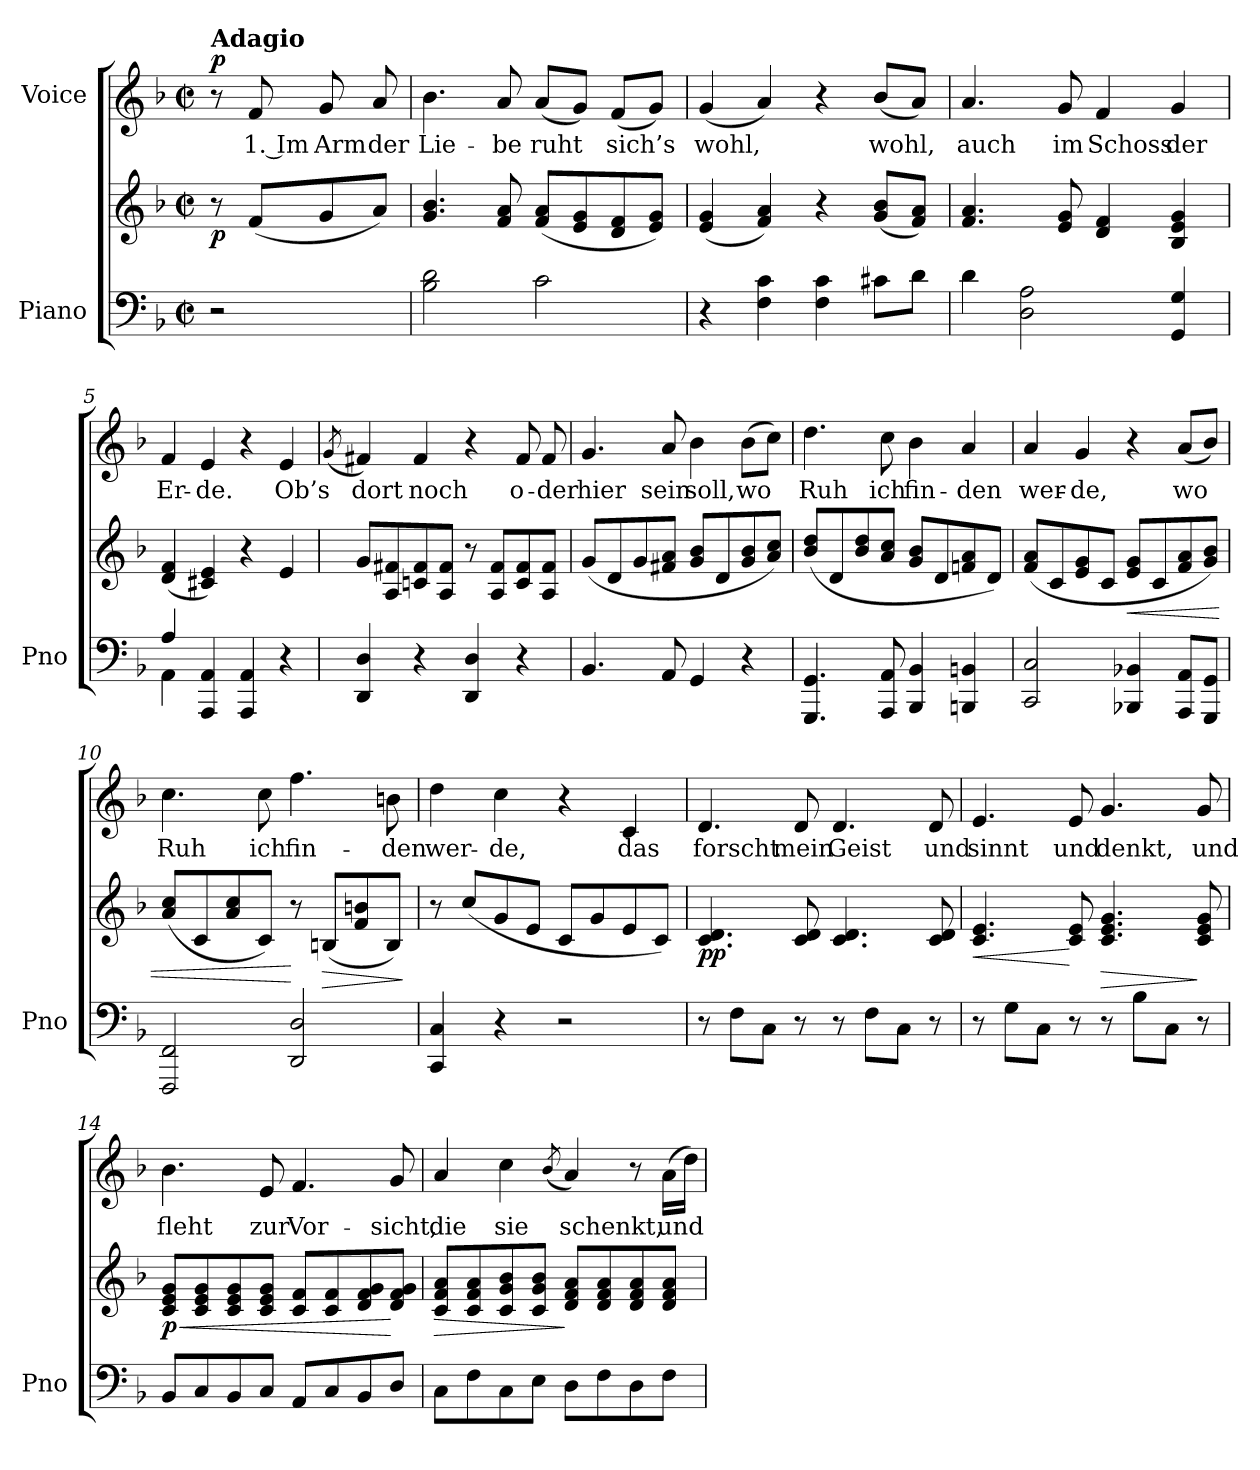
**kern	**kern	**dynam	**kern	**text	**dynam
*part2	*part2	*part2	*part1	*part1	*part1
*staff3	*staff2	*staff2/3	*staff1	*staff1	*staff1
*I"Piano	*	*	*I"Voice	*	*
*I'Pno	*	*	*	*	*
*clefF4	*clefG2	*	*clefG2	*	*
*k[b-]	*k[b-]	*	*k[b-]	*	*
*M2/2	*M2/2	*	*M2/2	*	*
*met(c|)	*met(c|)	*	*met(c|)	*	*
=1	=1	=1	=1	=1	=1
!	!	!	!LO:TX:a:B:t=Adagio	!	!
!	!	!LO:DY:b	!	!	!LO:DY:a
2r	8r	p	8r	.	p
!	!	!	!	!LO:LY:b	!
.	(8f/L	.	8f/	1. Im	.
!	!	!	!	!LO:LY:b	!
.	8g/	.	8g/	Arm	.
!	!	!	!	!LO:LY:b	!
.	8a/J)	.	8a/	der	.
=2	=2	=2	=2	=2	=2
!	!	!	!	!LO:LY:b	!
2B-\ 2d\	4.g/ 4.b-/	.	4.b-\	Lie-	.
!	!	!	!	!LO:LY:b	!
.	8f/ 8a/	.	8a/	-be	.
!	!	!	!	!LO:LY:b	!
2c\	(8f/ 8a/L	.	(8a/L	ruht	.
.	8e/ 8g/	.	8g/J)	.	.
!	!	!	!	!LO:LY:b	!
.	8d/ 8f/	.	(8f/L	sich’s	.
.	8e/ 8g/J)	.	8g/J)	.	.
=3	=3	=3	=3	=3	=3
!	!	!	!	!LO:LY:b	!
4r	(4e/ 4g/	.	(4g/	wohl,	.
4F\ 4c\	4f/ 4a/)	.	4a/)	.	.
4F\ 4c\	4r	.	4r	.	.
!	!	!	!	!LO:LY:b	!
8c#X\L	(8g/ 8b-/L	.	(8b-/L	wohl,	.
8d\J	8f/ 8a/J)	.	8a/J)	.	.
=4	=4	=4	=4	=4	=4
!	!	!	!	!LO:LY:b	!
4d\	4.f/ 4.a/	.	4.a/	auch	.
2D\ 2A\	.	.	.	.	.
!	!	!	!	!LO:LY:b	!
.	8e/ 8g/	.	8g/	im	.
!	!	!	!	!LO:LY:b	!
.	4d/ 4f/	.	4f/	Schoss	.
!	!	!	!	!LO:LY:b	!
4GG/ 4G/	4B-/ 4e/ 4g/	.	4g/	der	.
!!LO:LB:g=z
=5	=5	=5	=5	=5	=5
*^	*	*	*	*	*
!	!	!	!	!	!LO:LY:b	!
4A/	4AA\	(4d/ 4f/	.	4f/	Er-	.
!	!	!	!	!	!LO:LY:b	!
4AAA/ 4AA/	2.ryy	4c#X/ 4e/)	.	4e/	-de.	.
4AAA/ 4AA/	.	4r	.	4r	.	.
!	!	!	!	!	!LO:LY:b	!
4r	.	4e/	.	4e/	Ob’s	.
*v	*v	*	*	*	*	*
=6	=6	=6	=6	=6	=6
.	.	.	(8qg/	.	.
!	!	!	!	!LO:LY:b	!
4DD/ 4D/	8g/L	.	4f#X/)	dort	.
.	8A/ 8f#X/	.	.	.	.
!	!	!	!	!LO:LY:b	!
4r	8cn/ 8f#/	.	4f#/	noch	.
.	8A/ 8f#/J	.	.	.	.
4DD/ 4D/	8r	.	4r	.	.
.	8A/ 8f#/L	.	.	.	.
!	!	!	!	!LO:LY:b	!
4r	8c/ 8f#/	.	8f#/	o-	.
!	!	!	!	!LO:LY:b	!
.	8A/ 8f#/J	.	8f#/	-der	.
=7	=7	=7	=7	=7	=7
!	!	!	!	!LO:LY:b	!
4.BB-/	(8g/L	.	4.g/	hier	.
.	8d/	.	.	.	.
.	8g/	.	.	.	.
!	!	!	!	!LO:LY:b	!
8AA/	8f#X/ 8a/J	.	8a/	sein	.
!	!	!	!	!LO:LY:b	!
4GG/	8g/ 8b-/L	.	4b-\	soll,	.
.	8d/	.	.	.	.
!	!	!	!	!LO:LY:b	!
4r	8g/ 8b-/	.	(8b-\L	wo	.
.	8a/ 8cc/J)	.	8cc\J)	.	.
=8	=8	=8	=8	=8	=8
!	!	!	!	!LO:LY:b	!
4.GGG/ 4.GG/	(8b-/ 8dd/L	.	4.dd\	Ruh	.
.	8d/	.	.	.	.
.	8b-/ 8dd/	.	.	.	.
!	!	!	!	!LO:LY:b	!
8AAA/ 8AA/	8a/ 8cc/J	.	8cc\	ich	.
!	!	!	!	!LO:LY:b	!
4BBB-/ 4BB-/	8g/ 8b-/L	.	4b-\	fin-	.
.	8d/	.	.	.	.
!	!	!	!	!LO:LY:b	!
4BBBn/ 4BBn/	8fn/ 8a/	.	4a/	-den	.
.	8d/J)	.	.	.	.
!!LO:LB:g=z
=9	=9	=9	=9	=9	=9
!	!	!	!	!LO:LY:b	!
2CC/ 2C/	(8f/ 8a/L	.	4a/	wer-	.
.	8c/	.	.	.	.
!	!	!	!	!LO:LY:b	!
.	8e/ 8g/	.	4g/	-de,	.
.	8c/J	.	.	.	.
!	!	!LO:HP:b	!	!	!
4BBB-X/ 4BB-X/	8e/ 8g/L	<	4r	.	.
.	8c/	.	.	.	.
!	!	!	!	!LO:LY:b	!
8AAA/ 8AA/L	8f/ 8a/	.	(8a/L	wo	.
8GGG/ 8GG/J	8g/ 8b-/J)	.	8b-/J)	.	.
!!LO:LB:g=z
=10	=10	=10	=10	=10	=10
!	!	!	!	!LO:LY:b	!
2FFF/ 2FF/	(8a/ 8cc/L	.	4.cc\	Ruh	.
.	8c/	.	.	.	.
.	8a/ 8cc/	.	.	.	.
!	!	!	!	!LO:LY:b	!
.	8c/J)	.	8cc\	ich	.
!	!	!	!	!LO:LY:b	!
2DD/ 2D/	8r	[	4.ff\	fin-	.
!	!	!LO:HP:b	!	!	!
.	(8Bn/L	>	.	.	.
.	8f/ 8bn/	.	.	.	.
!	!	!	!	!LO:LY:b	!
.	8B/J)	.	8bn\	-den	.
.	.	]	.	.	.
=11	=11	=11	=11	=11	=11
!	!	!	!	!LO:LY:b	!
4CC/ 4C/	8r	.	4dd\	wer-	.
.	(8cc/L	.	.	.	.
!	!	!	!	!LO:LY:b	!
4r	8g/	.	4cc\	-de,	.
.	8e/J	.	.	.	.
2r	8c/L	.	4r	.	.
.	8g/	.	.	.	.
!	!	!	!	!LO:LY:b	!
.	8e/	.	4c/	das	.
.	8c/J)	.	.	.	.
=12	=12	=12	=12	=12	=12
!	!	!LO:DY:b	!	!LO:LY:b	!
8r	4.c/ 4.d/	pp	4.d/	forscht	.
8F\L	.	.	.	.	.
8C\J	.	.	.	.	.
!	!	!	!	!LO:LY:b	!
8r	8c/ 8d/	.	8d/	mein	.
!	!	!	!	!LO:LY:b	!
8r	4.c/ 4.d/	.	4.d/	Geist	.
8F\L	.	.	.	.	.
8C\J	.	.	.	.	.
!	!	!	!	!LO:LY:b	!
8r	8c/ 8d/	.	8d/	und	.
=13	=13	=13	=13	=13	=13
!	!	!LO:HP:b	!	!LO:LY:b	!
8r	4.c/ 4.e/	<	4.e/	sinnt	.
8G\L	.	.	.	.	.
8C\J	.	.	.	.	.
!	!	!	!	!LO:LY:b	!
8r	8c/ 8e/	[	8e/	und	.
!	!	!LO:HP:b	!	!LO:LY:b	!
8r	4.c/ 4.e/ 4.g/	>	4.g/	denkt,	.
8B-\L	.	.	.	.	.
8C\J	.	.	.	.	.
!	!	!	!	!LO:LY:b	!
8r	8c/ 8e/ 8g/	]	8g/	und	.
!!LO:LB:g=z
=14	=14	=14	=14	=14	=14
!	!	!LO:HP:b	!	!LO:LY:b	!
!	!	!LO:DY:n=1:b	!	!	!
8BB-/L	8c/ 8e/ 8g/L	< p	4.b-\	fleht	.
8C/	8c/ 8e/ 8g/	.	.	.	.
8BB-/	8c/ 8e/ 8g/	.	.	.	.
!	!	!	!	!LO:LY:b	!
8C/J	8c/ 8e/ 8g/J	.	8e/	zur	.
!	!	!	!	!LO:LY:b	!
8AA/L	8c/ 8f/L	.	4.f/	Vor-	.
8C/	8c/ 8f/	.	.	.	.
8BB-/	8d/ 8f/ 8g/	.	.	.	.
!	!	!	!	!LO:LY:b	!
8D/J	8d/ 8f/ 8g/J	[	8g/	-sicht,	.
=15	=15	=15	=15	=15	=15
!	!	!LO:HP:b	!	!LO:LY:b	!
8C\L	8c/ 8f/ 8a/L	>	4a/	die	.
8F\	8c/ 8f/ 8a/	.	.	.	.
!	!	!	!	!LO:LY:b	!
8C\	8c/ 8g/ 8b-/	.	4cc\	sie	.
8E\J	8c/ 8g/ 8b-/J	.	.	.	.
.	.	.	(8qb-/	.	.
!	!	!	!	!LO:LY:b	!
8D\L	8d/ 8f/ 8a/L	]	4a/)	schenkt,	.
8F\	8d/ 8f/ 8a/	.	.	.	.
8D\	8d/ 8f/ 8a/	.	8r	.	.
!	!	!	!	!LO:LY:b	!
8F\J	8d/ 8f/ 8a/J	.	(16a\LL	und	.
.	.	.	16dd\JJ)	.	.
=	=	=	=	=	=
*-	*-	*-	*-	*-	*-
